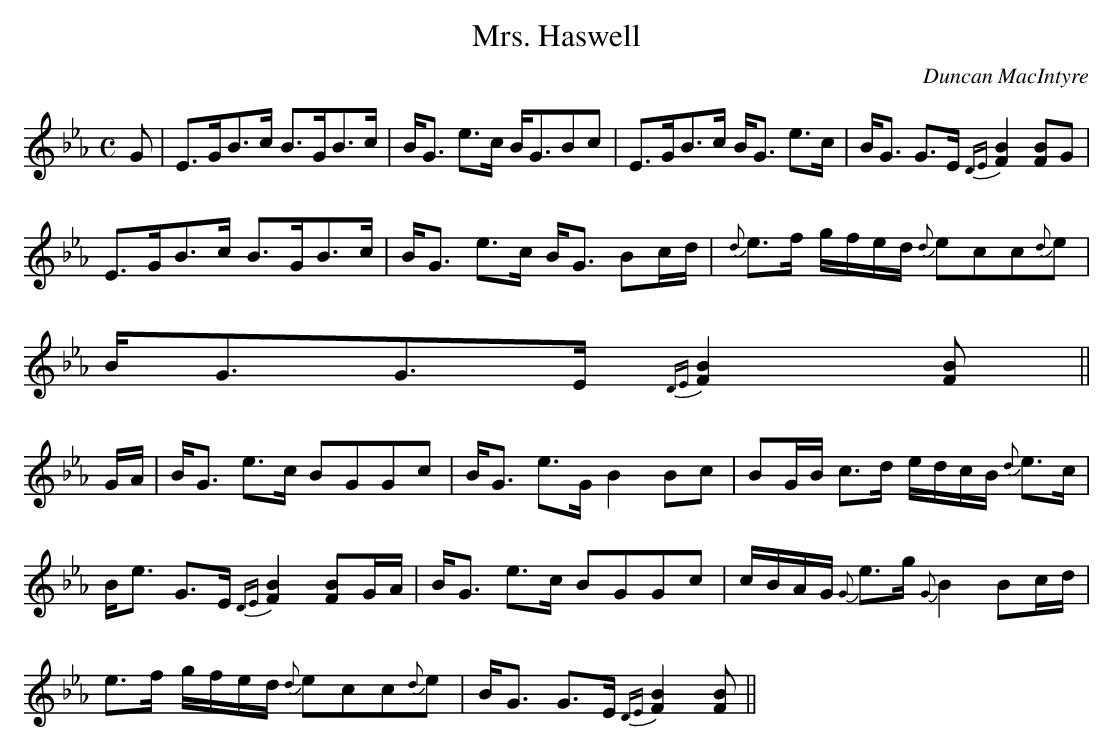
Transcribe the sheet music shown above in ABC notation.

X:1
T:Mrs. Haswell
C:Duncan MacIntyre
M:C
L:1/8
K:Eb
G|E>GB>c B>GB>c|B<G e>c B<GBc|E>GB>c B<G e>c|B<G G>E {DE}[B2F2] [BF]G|
E>GB>c B>GB>c|B<G e>c B<G Bc/d/|{d}e>f g/f/e/d/ {d}ecc{d}e|
B<GG>E {DE}[B2F2] [BF]||
G/A/|B<G e>c BGGc|B<G e>G B2 Bc|BG/B/ c>d e/d/c/B/ {d}e>c|
B<e G>E {DE}[B2F2] [BF]G/A/|B<G e>c BGGc|c/B/A/G/ {G}e>g {G}B2 Bc/d/|
e>f g/f/e/d/ {d}ecc{d}e|B<G G>E {DE}[B2F2][BF]||
